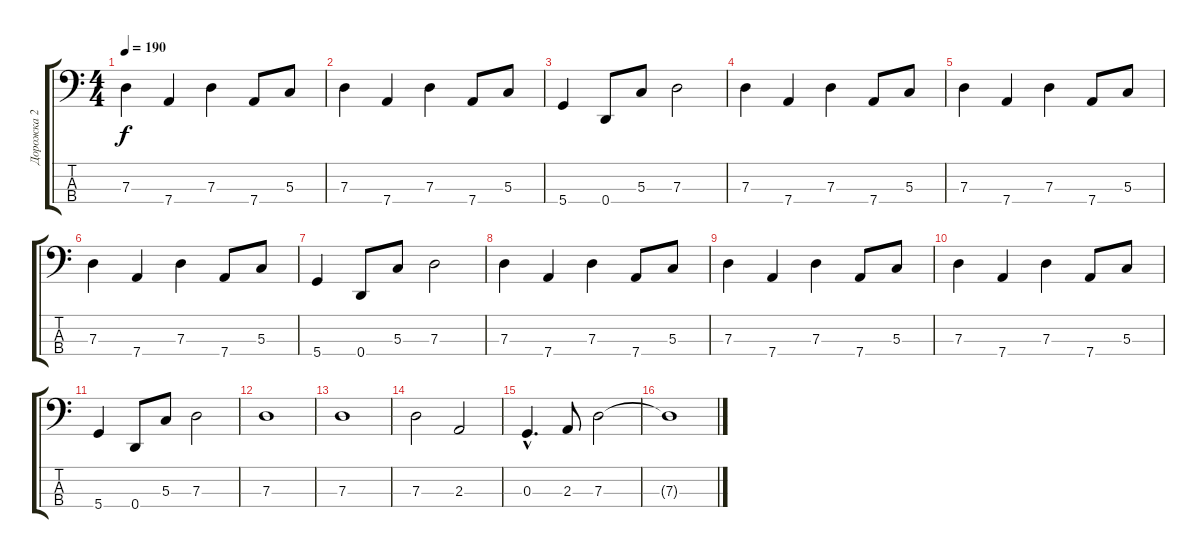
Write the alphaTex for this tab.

\track ("Дорожка 2" "Дорожка 2") {instrument electricbasspick}
\staff {score tabs}
\tuning (F2 C2 G1 D1) {hide}
\ts (4 4)
\tempo 190
\clef f4
\ks c
7.3.4{dy f} 7.4.4 7.3.4 7.4.8 5.3.8 |
7.3.4 7.4.4 7.3.4 7.4.8 5.3.8 |
5.4.4 0.4.8 5.3.8 7.3.2 |
7.3.4 7.4.4 7.3.4 7.4.8 5.3.8 |
7.3.4 7.4.4 7.3.4 7.4.8 5.3.8 |
7.3.4 7.4.4 7.3.4 7.4.8 5.3.8 |
5.4.4 0.4.8 5.3.8 7.3.2 |
7.3.4 7.4.4 7.3.4 7.4.8 5.3.8 |
7.3.4 7.4.4 7.3.4 7.4.8 5.3.8 |
7.3.4 7.4.4 7.3.4 7.4.8 5.3.8 |
5.4.4 0.4.8 5.3.8 7.3.2 |
7.3.1 |
7.3.1 |
7.3.2 2.3.2 |
0.3{hac}.4{d} 2.3.8 7.3.2 |
7.3{t}.1
